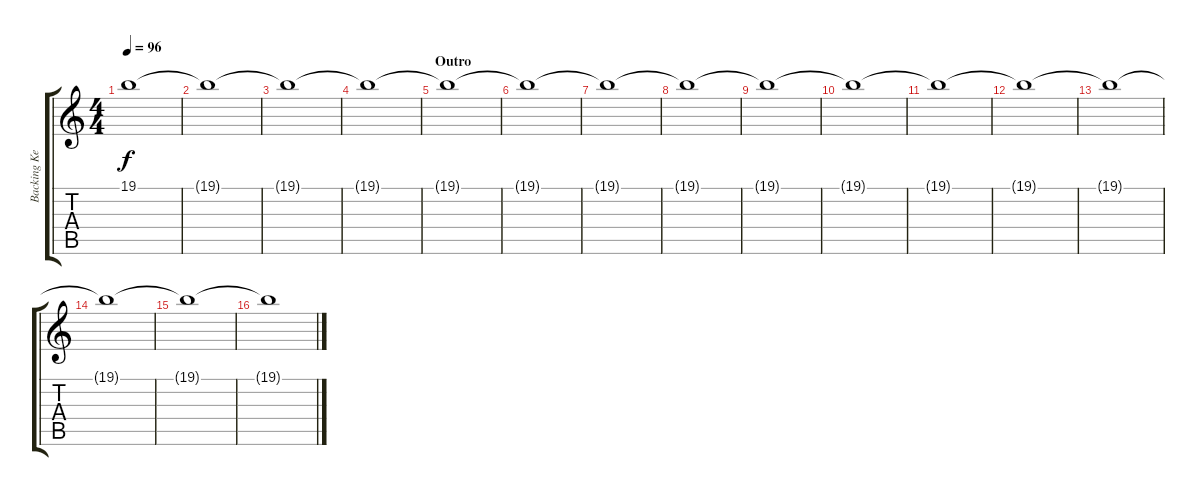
\track ("Backing Keyboards" "Backing Ke") {instrument stringensemble1}
\staff {score tabs}
\tuning (E4 B3 G3 D3 A2 E2) {hide}
\ts (4 4)
\tempo 96
\clef g2
\ks c
19.1{t}.1{dy f} |
19.1{t}.1 |
19.1{t}.1 |
19.1{t}.1 |
\section ("" "Outro")
19.1{t}.1 |
19.1{t}.1 |
19.1{t}.1 |
19.1{t}.1 |
19.1{t}.1 |
19.1{t}.1 |
19.1{t}.1 |
19.1{t}.1 |
19.1{t}.1 |
19.1{t}.1 |
19.1{t}.1 |
19.1{t}.1
